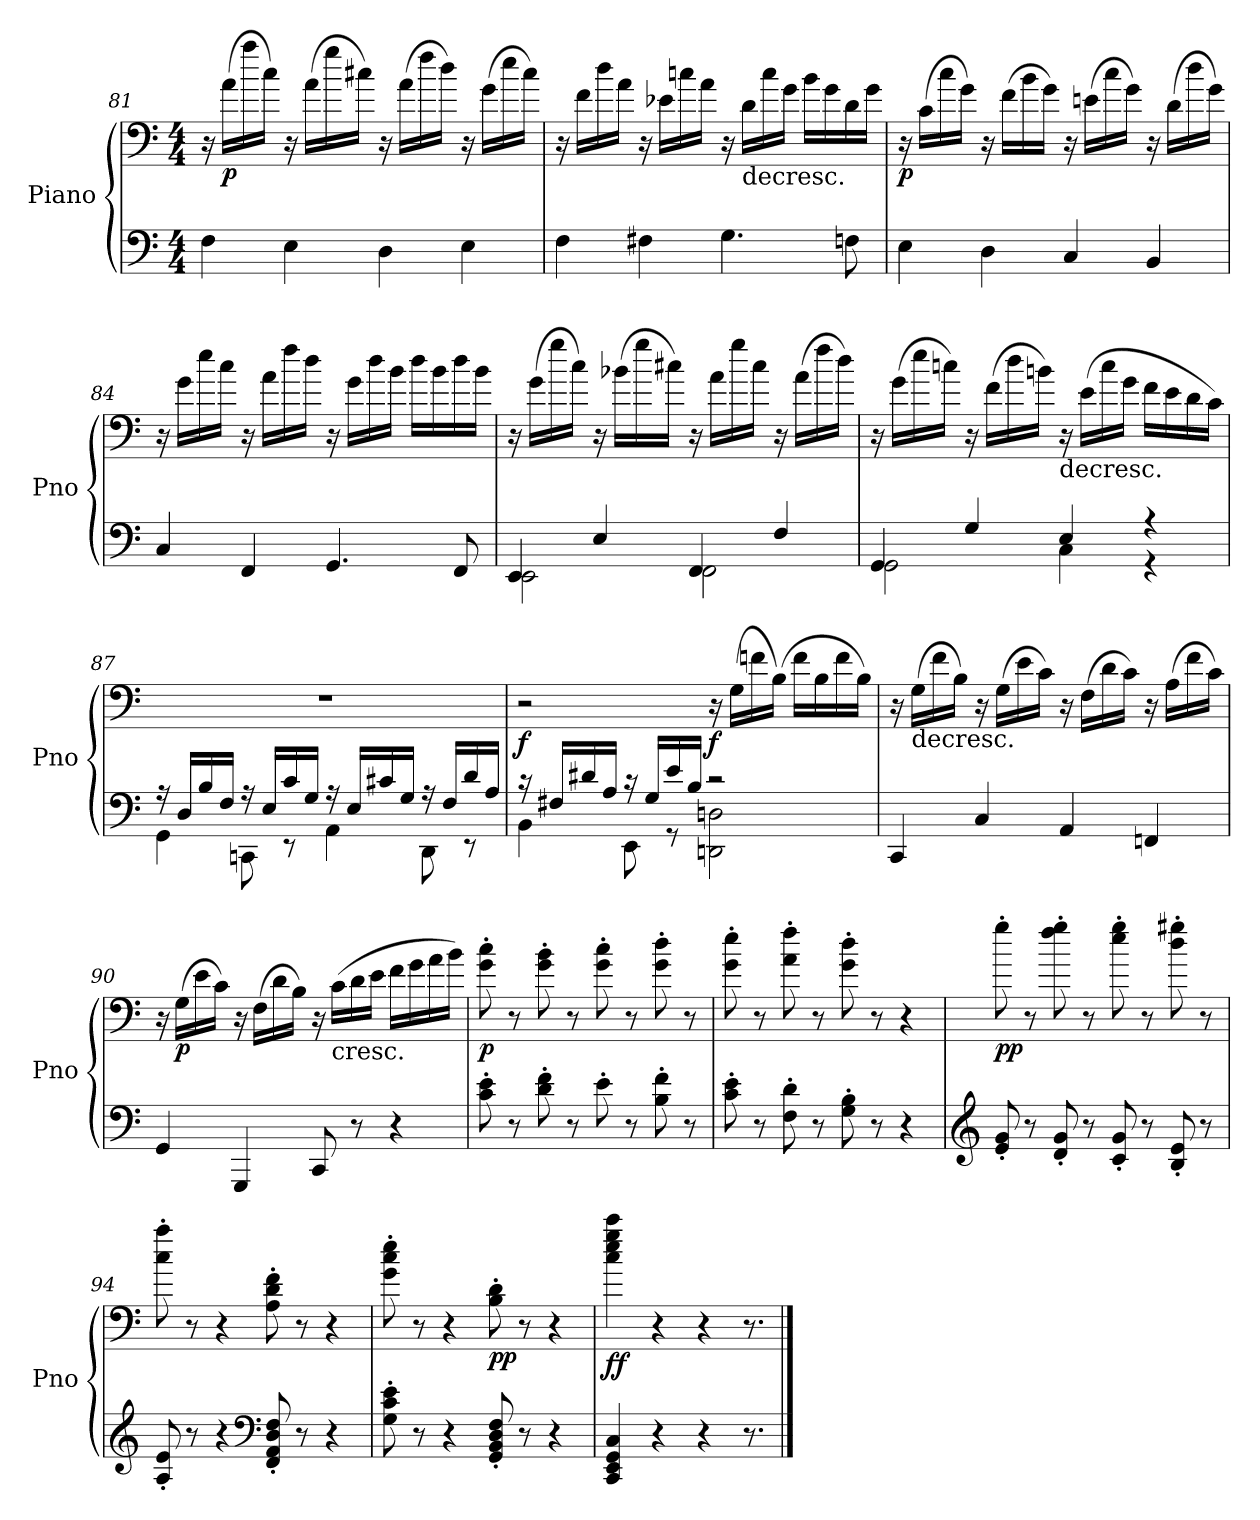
**kern	**kern	**dynam
*part1	*part1	*part1
*staff2	*staff1	*staff1/2
*I"Piano	*	*
*I'Pno	*	*
!!LO:LB:g=z
*clefF4	*clefF4	*
*k[]	*k[]	*
*M4/4	*M4/4	*
=81	=81	=81
4F\	16r	.
!	!	!LO:DY:b
.	(>16a\LL	p
.	16aa\	.
.	16cc\JJ)	.
4E\	16r	.
.	(>16a\LL	.
.	16gg\	.
.	16cc#X\JJ)	.
4D\	16r	.
.	(>16a\LL	.
.	16ff\	.
.	16dd\JJ)	.
4E\	16r	.
.	(>16g\LL	.
.	16ee\	.
.	16cc#\JJ)	.
=82	=82	=82
4F\	16r	.
.	16f\LL	.
.	16dd\	.
.	16a\JJ	.
4F#X\	16r	.
.	16e-X\LL	.
.	16ccn\	.
.	16a\JJ	.
4.G\	16r	.
!	!LO:TX:b:t=decresc.	!
.	16d\LL	.
.	16cc\	.
.	16g\JJ	.
.	16b\LL	.
.	16g\	.
8Fn\	16d\	.
.	16g\JJ	.
!!LO:LB:g=z
=83	=83	=83
!	!	!LO:DY:b
4E\	16r	p
.	(>16c\LL	.
.	16cc\	.
.	16g\JJ)	.
4D\	16r	.
.	(>16f\LL	.
.	16b\	.
.	16g\JJ)	.
4C/	16r	.
.	(>16en\LL	.
.	16cc\	.
.	16g\JJ)	.
4BB/	16r	.
.	(>16d\LL	.
.	16dd\	.
.	16g\JJ)	.
=84	=84	=84
4C/	16r	.
.	16g\LL	.
.	16ee\	.
.	16cc\JJ	.
4FF/	16r	.
.	16a\LL	.
.	16ff\	.
.	16dd\JJ	.
4.GG/	16r	.
.	16g\LL	.
.	16dd\	.
.	16b\JJ	.
.	16dd\LL	.
.	16b\	.
8FF/	16dd\	.
.	16b\JJ	.
!!LO:PB:g=z
=85	=85	=85
*^	*	*
4EE/	2EE\	16r	.
.	.	(>16g\LL	.
.	.	16gg\	.
.	.	16cc\JJ)	.
4E/	.	16r	.
.	.	(>16b-X\LL	.
.	.	16gg\	.
.	.	16cc#X\JJ)	.
4FF/	2FF\	16r	.
.	.	16a\LL	.
.	.	16gg\	.
.	.	16cc#\JJ	.
4F/	.	16r	.
.	.	(>16a\LL	.
.	.	16ff\	.
.	.	16dd\JJ)	.
=86	=86	=86	=86
4GG/	2GG\	16r	.
.	.	(>16g\LL	.
.	.	16ee\	.
.	.	16ccn\JJ)	.
4G/	.	16r	.
.	.	(>16f\LL	.
.	.	16dd\	.
.	.	16bn\JJ)	.
!	!	!LO:TX:b:t=decresc.	!
4E/	4C\	16r	.
.	.	(>16e\LL	.
.	.	16cc\	.
.	.	16g\JJ	.
4r	4r	16f\LL	.
.	.	16e\	.
.	.	16d\	.
.	.	16c\JJ)	.
!!LO:LB:g=z
=87	=87	=87	=87
16r	4GG\	1r	.
16D/LL	.	.	.
16B/	.	.	.
16F/JJ	.	.	.
16r	8CCn\	.	.
16E/LL	.	.	.
16c/	8r	.	.
16G/JJ	.	.	.
16r	4AA\	.	.
16E/LL	.	.	.
16c#X/	.	.	.
16G/JJ	.	.	.
16r	8DD\	.	.
16F/LL	.	.	.
16d/	8r	.	.
16A/JJ	.	.	.
=88	=88	=88	=88
!	!	!	!LO:DY:b
16r	4BB\	2r	f
16F#X/LL	.	.	.
16d#X/	.	.	.
16A/JJ	.	.	.
16r	8EE\	.	.
16G/LL	.	.	.
16e/	8r	.	.
16B/JJ	.	.	.
!	!	!	!LO:DY:b
2r	2DDn\ 2Dn\	16r	f
.	.	(>16G\LL	.
.	.	16fn\	.
.	.	(>16B\JJ)	.
.	.	16f\LL	.
.	.	16B\	.
.	.	16f\	.
.	.	16B\JJ)	.
*v	*v	*	*
!!LO:LB:g=z
=89	=89	=89
4CC/	16r	.
!	!LO:TX:b:t=decresc.	!
.	(>16G\LL	.
.	16f\	.
.	16B\JJ)	.
4C/	16r	.
.	(>16G\LL	.
.	16e\	.
.	16c\JJ)	.
4AA/	16r	.
.	(>16F\LL	.
.	16d\	.
.	16c\JJ)	.
4FFn/	16r	.
.	(>16A\LL	.
.	16f\	.
.	16c\JJ)	.
=90	=90	=90
4GG/	16r	.
!	!	!LO:DY:b
.	(>16G\LL	p
.	16e\	.
.	16c\JJ)	.
4GGG/	16r	.
.	(>16F\LL	.
.	16d\	.
.	16B\JJ)	.
8CC/	16r	.
!	!LO:TX:b:t=cresc.	!
.	(>16c\LL	.
8r	16d\	.
.	16e\JJ	.
4r	16f\LL	.
.	16g\	.
.	16a\	.
.	16b\JJ)	.
=91	=91	=91
!	!	!LO:DY:b
8c\' 8e\'	8g\' 8cc\'	p
8r	8r	.
8d\' 8f\'	8g\' 8b\'	.
8r	8r	.
8e'\	8g\' 8cc\'	.
8r	8r	.
8B\' 8f\'	8g\' 8dd\'	.
8r	8r	.
!!LO:LB:g=z
=92	=92	=92
8c\' 8e\'	8g\' 8ee\'	.
8r	8r	.
8F\' 8d\'	8a\' 8ff\'	.
8r	8r	.
8G\' 8B\'	8g\' 8dd\'	.
8r	8r	.
4r	4r	.
=93	=93	=93
*clefG2	*	*
!	!	!LO:DY:b
8e/' 8g/'	8gg'\	pp
8r	8r	.
8d/' 8g/'	8ff\' 8gg\'	.
8r	8r	.
8c/' 8g/'	8ee\' 8gg\'	.
8r	8r	.
8B/' 8e/'	8dd\' 8gg#X\'	.
8r	8r	.
=94	=94	=94
8A/' 8e/'	8cc\' 8aa\'	.
8r	8r	.
4r	4r	.
*clefF4	*	*
8FF/' 8AA/' 8D/' 8F/'	8A\' 8d\' 8f\'	.
8r	8r	.
4r	4r	.
=95	=95	=95
8G\' 8c\' 8e\'	8g\' 8cc\' 8ee\'	.
8r	8r	.
4r	4r	.
!	!	!LO:DY:b
8GG/' 8BB/' 8D/' 8F/'	8B\' 8d\'	pp
8r	8r	.
4r	4r	.
=96	=96	=96
!	!	!LO:DY:b
4CC/ 4EE/ 4GG/ 4C/	4cc\ 4ee\ 4gg\ 4ccc\	ff
4r	4r	.
4r	4r	.
8.r	8.r	.
==	==	==
*-	*-	*-
